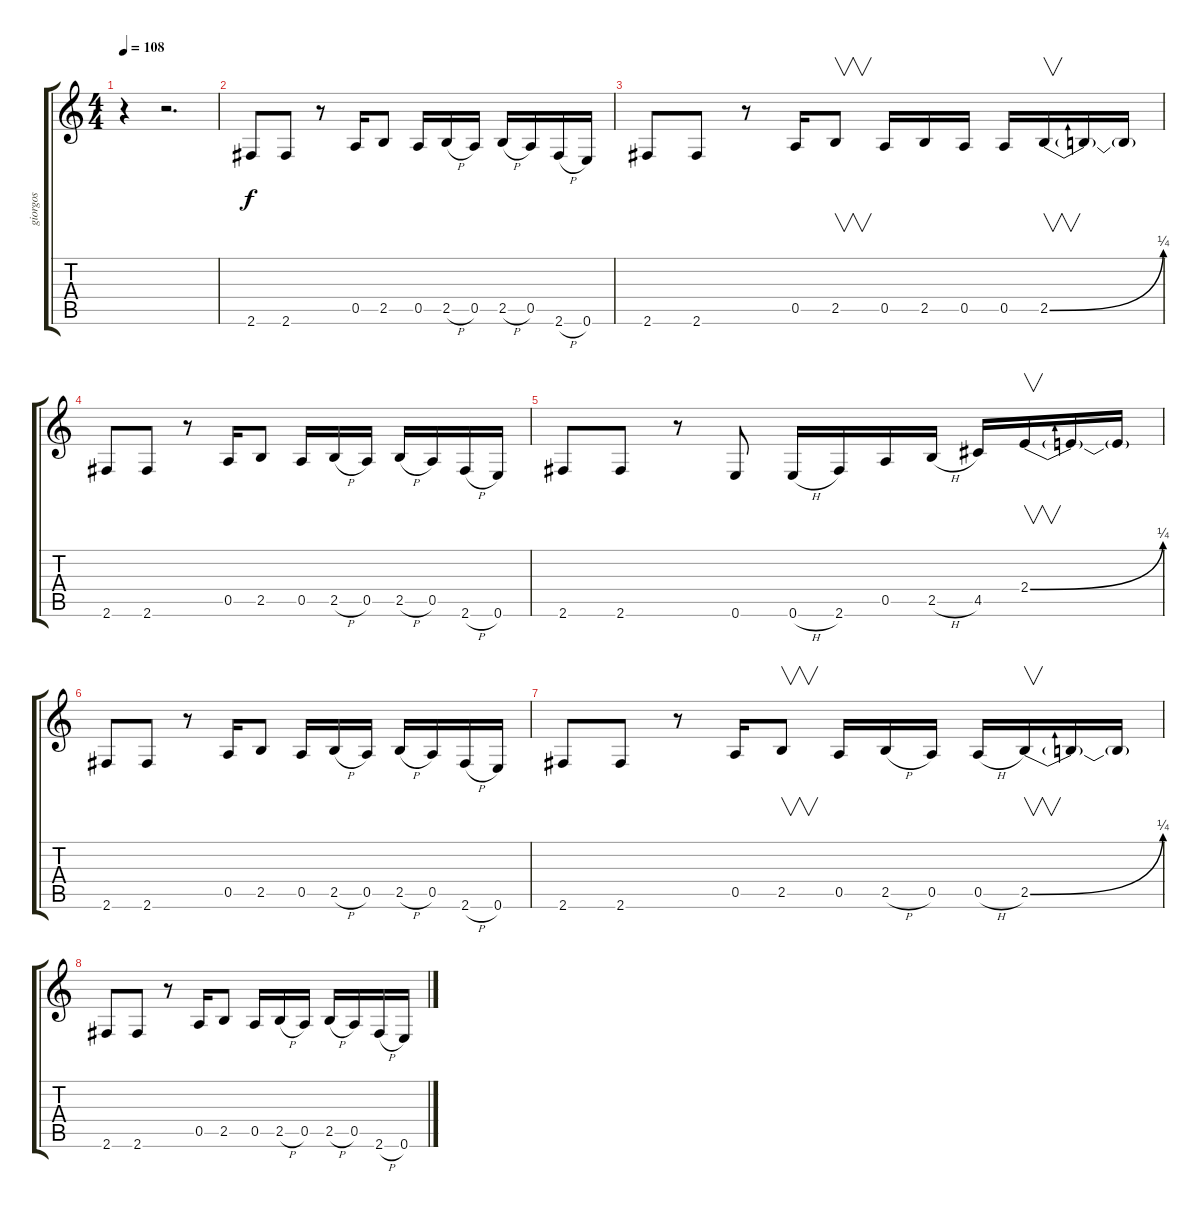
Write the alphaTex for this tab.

\track ("giorgos" "giorgos") {instrument overdrivenguitar}
\staff {score tabs}
\tuning (E4 B3 G3 D3 A2 E2) {hide}
\ts (4 4)
\tempo 108
\clef g2
\ks c
r.4{dy f instrument overdrivenguitar} r.2{d} |
2.6.8 2.6.8 r.8 0.5.16 2.5.8 0.5.16 2.5{h}.16 0.5.16 2.5{h}.16 0.5.16 2.6{h}.16 0.6.16 |
2.6.8 2.6.8 r.8 0.5.16 2.5.8{v} 0.5.16 2.5.16 0.5.16 0.5.16 2.5{be (bend 0 0 60 1)}.16{v} 2.5{t}.16 2.5{t}.16 |
2.6.8 2.6.8 r.8 0.5.16 2.5.8 0.5.16 2.5{h}.16 0.5.16 2.5{h}.16 0.5.16 2.6{h}.16 0.6.16 |
2.6.8 2.6.8 r.8 0.6.8 0.6{h}.16 2.6.16 0.5.16 2.5{h}.16 4.5.16 2.4{be (bend 0 0 60 1)}.16{v} 2.4{t}.16 2.4{t}.16 |
2.6.8 2.6.8 r.8 0.5.16 2.5.8 0.5.16 2.5{h}.16 0.5.16 2.5{h}.16 0.5.16 2.6{h}.16 0.6.16 |
2.6.8 2.6.8 r.8 0.5.16 2.5.8{v} 0.5.16 2.5{h}.16 0.5.16 0.5{h}.16 2.5{be (bend 0 0 60 1)}.16{v} 2.5{t}.16 2.5{t}.16 |
2.6.8 2.6.8 r.8 0.5.16 2.5.8 0.5.16 2.5{h}.16 0.5.16 2.5{h}.16 0.5.16 2.6{h}.16 0.6.16
